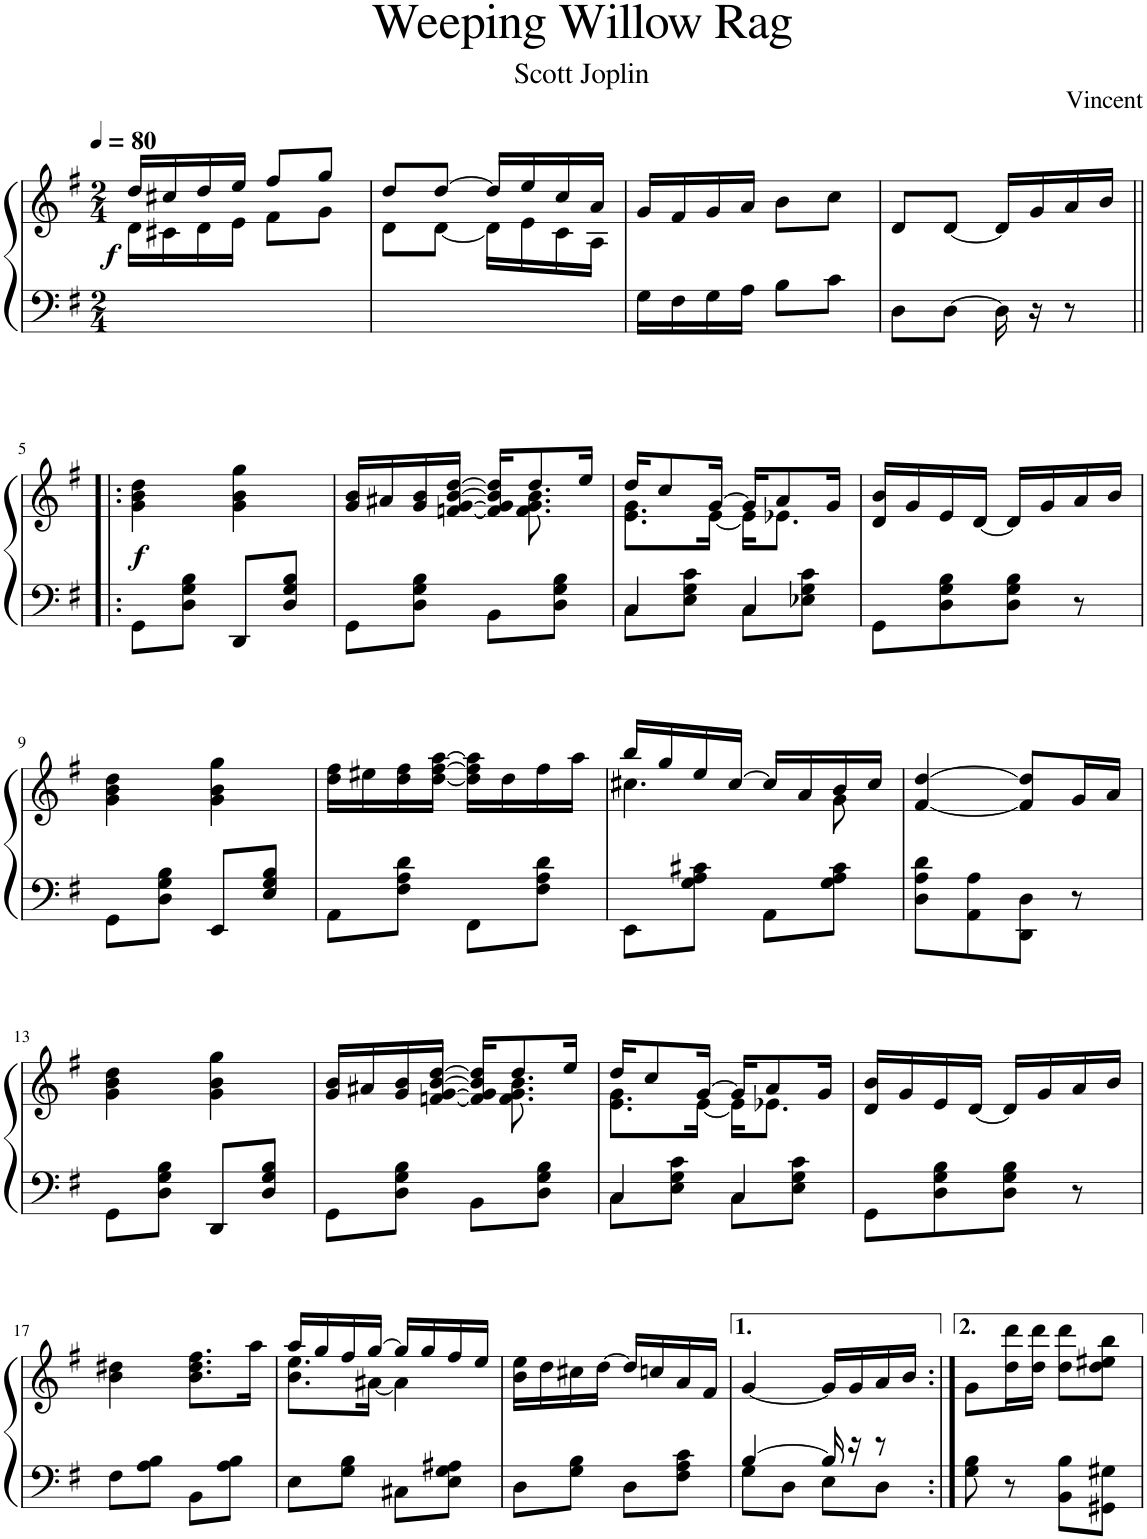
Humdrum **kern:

**kern	**kern	**dynam
*part1	*part1	*part1
*staff2	*staff1	*staff1/2
*I"Piano	*	*
*I'Pno.	*	*
*clefF4	*clefG2	*
*k[f#]	*k[f#]	*
*M2/4	*M2/4	*
*MM80	*MM80	*
=1	=1	=1
*	*^	*
!	!	!	!LO:DY:b
2ryy	16dd/LL	16d\LL	f
.	16cc#X/	16c#X\	.
.	16dd/	16d\	.
.	16ee/JJ	16e\JJ	.
.	8ff#/L	8f#\L	.
.	8gg/J	8g\J	.
=2	=2	=2	=2
2ryy	8dd/L	8d\L	.
.	[>8dd/J	[<8d\J	.
.	16dd/LL]	16d\LL]	.
.	16ee/	16e\	.
.	16cc/	16c\	.
.	16a/JJ	16A\JJ	.
*	*v	*v	*
=3	=3	=3
16G\LL	16g/LL	.
16F#\	16f#/	.
16G\	16g/	.
16A\JJ	16a/JJ	.
8B\L	8b\L	.
8c\J	8cc\J	.
=4	=4	=4
8D\L	8d/L	.
[8D\J	[8d/J	.
16D\]	16d/LL]	.
16r	16g/	.
8r	16a/	.
.	16b/JJ	.
!!LO:LB:g=z
=5!|:	=5!|:	=5!|:
!	!	!LO:DY:b
8GG\L	4g\ 4b\ 4dd\	f
8D\ 8G\ 8B\J	.	.
8DD/L	4g\ 4b\ 4gg\	.
8D/ 8G/ 8B/J	.	.
=6	=6	=6
*	*^	*
8GG\L	16g/ 16b/LL	16ryy	.
*	*v	*v	*
.	16a#X/	.
8D\ 8G\ 8B\J	16g/ 16b/	.
.	[16fn/ [16g/ [16b/ [16dd/JJ	.
8BB\L	16f/] 16g/] 16b/] 16dd/]KL	.
*	*^	*
.	8dd/	8.f\ 8.g\ 8.b\	.
8D\ 8G\ 8B\J	.	.	.
.	16ee/Jk	.	.
=7	=7	=7	=7
*^	*	*	*
8C\L	4C/	16dd/KL	8.e\ 8.g\L	.
.	.	8cc/	.	.
8E\ 8G\ 8c\J	.	.	.	.
.	.	[16g/Jk	[16e\Jk	.
8C\L	4C/	16g/KL]	16e\KL]	.
.	.	8a/	8.e-X\J	.
8E-X\ 8G\ 8c\J	.	.	.	.
.	.	16g/Jk	.	.
*v	*v	*	*	*
*	*v	*v	*
=8	=8	=8
8GG\L	16d/ 16b/LL	.
.	16g/	.
8D\ 8G\ 8B\	16e/	.
.	[16d/JJ	.
8D\ 8G\ 8B\J	16d/LL]	.
.	16g/	.
8r	16a/	.
.	16b/JJ	.
!!LO:LB:g=z
=9	=9	=9
8GG\L	4g\ 4b\ 4dd\	.
8D\ 8G\ 8B\J	.	.
8EE/L	4g\ 4b\ 4gg\	.
8E/ 8G/ 8B/J	.	.
=10	=10	=10
8AA\L	16dd\ 16ff#\LL	.
.	16ee#X\	.
8F#\ 8A\ 8d\J	16dd\ 16ff#\	.
.	[16dd\ [16ff#\ [16aa\JJ	.
8FF#\L	16dd\] 16ff#\] 16aa\]LL	.
.	16dd\	.
8F#\ 8A\ 8d\J	16ff#\	.
.	16aa\JJ	.
=11	=11	=11
*	*^	*
8EE\L	16bb/LL	4.cc#X\	.
.	16gg/	.	.
8G\ 8A\ 8c#X\J	16ee/	.	.
.	[16cc#/JJ	.	.
8AA\L	16cc#/LL]	.	.
.	16a/	.	.
8G\ 8A\ 8c#\J	16b/	8g\	.
.	16cc#/JJ	.	.
*	*v	*v	*
=12	=12	=12
8D\ 8A\ 8d\L	[4f#/ [4dd/	.
8AA\ 8A\	.	.
8DD\ 8D\J	8f#/] 8dd/]L	.
8r	16g/L	.
.	16a/JJ	.
!!LO:LB:g=z
=13	=13	=13
8GG\L	4g\ 4b\ 4dd\	.
8D\ 8G\ 8B\J	.	.
8DD/L	4g\ 4b\ 4gg\	.
8D/ 8G/ 8B/J	.	.
=14	=14	=14
*	*^	*
8GG\L	16g/ 16b/LL	16ryy	.
*	*v	*v	*
.	16a#X/	.
8D\ 8G\ 8B\J	16g/ 16b/	.
.	[16fn/ [16g/ [16b/ [16dd/JJ	.
8BB\L	16f/] 16g/] 16b/] 16dd/]KL	.
*	*^	*
.	8dd/	8.f\ 8.g\ 8.b\	.
8D\ 8G\ 8B\J	.	.	.
.	16ee/Jk	.	.
=15	=15	=15	=15
*^	*	*	*
8C\L	4C/	16dd/KL	8.e\ 8.g\L	.
.	.	8cc/	.	.
8E\ 8G\ 8c\J	.	.	.	.
.	.	[16g/Jk	[16e\Jk	.
8C\L	4C/	16g/KL]	16e\KL]	.
.	.	8a/	8.e-X\J	.
8E\ 8G\ 8c\J	.	.	.	.
.	.	16g/Jk	.	.
*v	*v	*	*	*
*	*v	*v	*
=16	=16	=16
8GG\L	16d/ 16b/LL	.
.	16g/	.
8D\ 8G\ 8B\	16e/	.
.	[16d/JJ	.
8D\ 8G\ 8B\J	16d/LL]	.
.	16g/	.
8r	16a/	.
.	16b/JJ	.
!!LO:LB:g=z
=17	=17	=17
8F#\L	4b\ 4dd#X\	.
8A\ 8B\J	.	.
8BB\L	8.b\ 8.dd#\ 8.ff#\L	.
8A\ 8B\J	.	.
.	16aa\Jk	.
=18	=18	=18
*	*^	*
8E\L	16aa/LL	8.b\ 8.ee\L	.
.	16gg/	.	.
8G\ 8B\J	16ff#/	.	.
.	[16gg/JJ	[16a#X\Jk	.
8C#X\L	16gg/LL]	4a#\]	.
.	16gg/	.	.
8E\ 8G\ 8A#X\J	16ff#/	.	.
.	16ee/JJ	.	.
*	*v	*v	*
=19	=19	=19
8D\L	16b\ 16ee\LL	.
.	16dd\	.
8G\ 8B\J	16cc#X\	.
.	[16dd\JJ	.
8D\L	16dd/LL]	.
.	16ccn/	.
8F#\ 8A\ 8c\J	16a/	.
.	16f#/JJ	.
=20	=20	=20
*^	*	*
[4B/	8G\L	[4g/	.
.	8D\J	.	.
16B/]	8E\L	16g/LL]	.
16r	.	16g/	.
8r	8D\J	16a/	.
.	.	16b/JJ	.
*v	*v	*	*
=21:|!	=21:|!	=21:|!
8G\ 8B\	8g\L	.
8r	16dd\ 16ddd\L	.
.	16dd\ 16ddd\JJ	.
8BB\ 8B\L	8dd\ 8ddd\L	.
8GG#X\ 8G#X\J	8dd\ 8ee#X\ 8bb\J	.
=	=	=
*-	*-	*-
